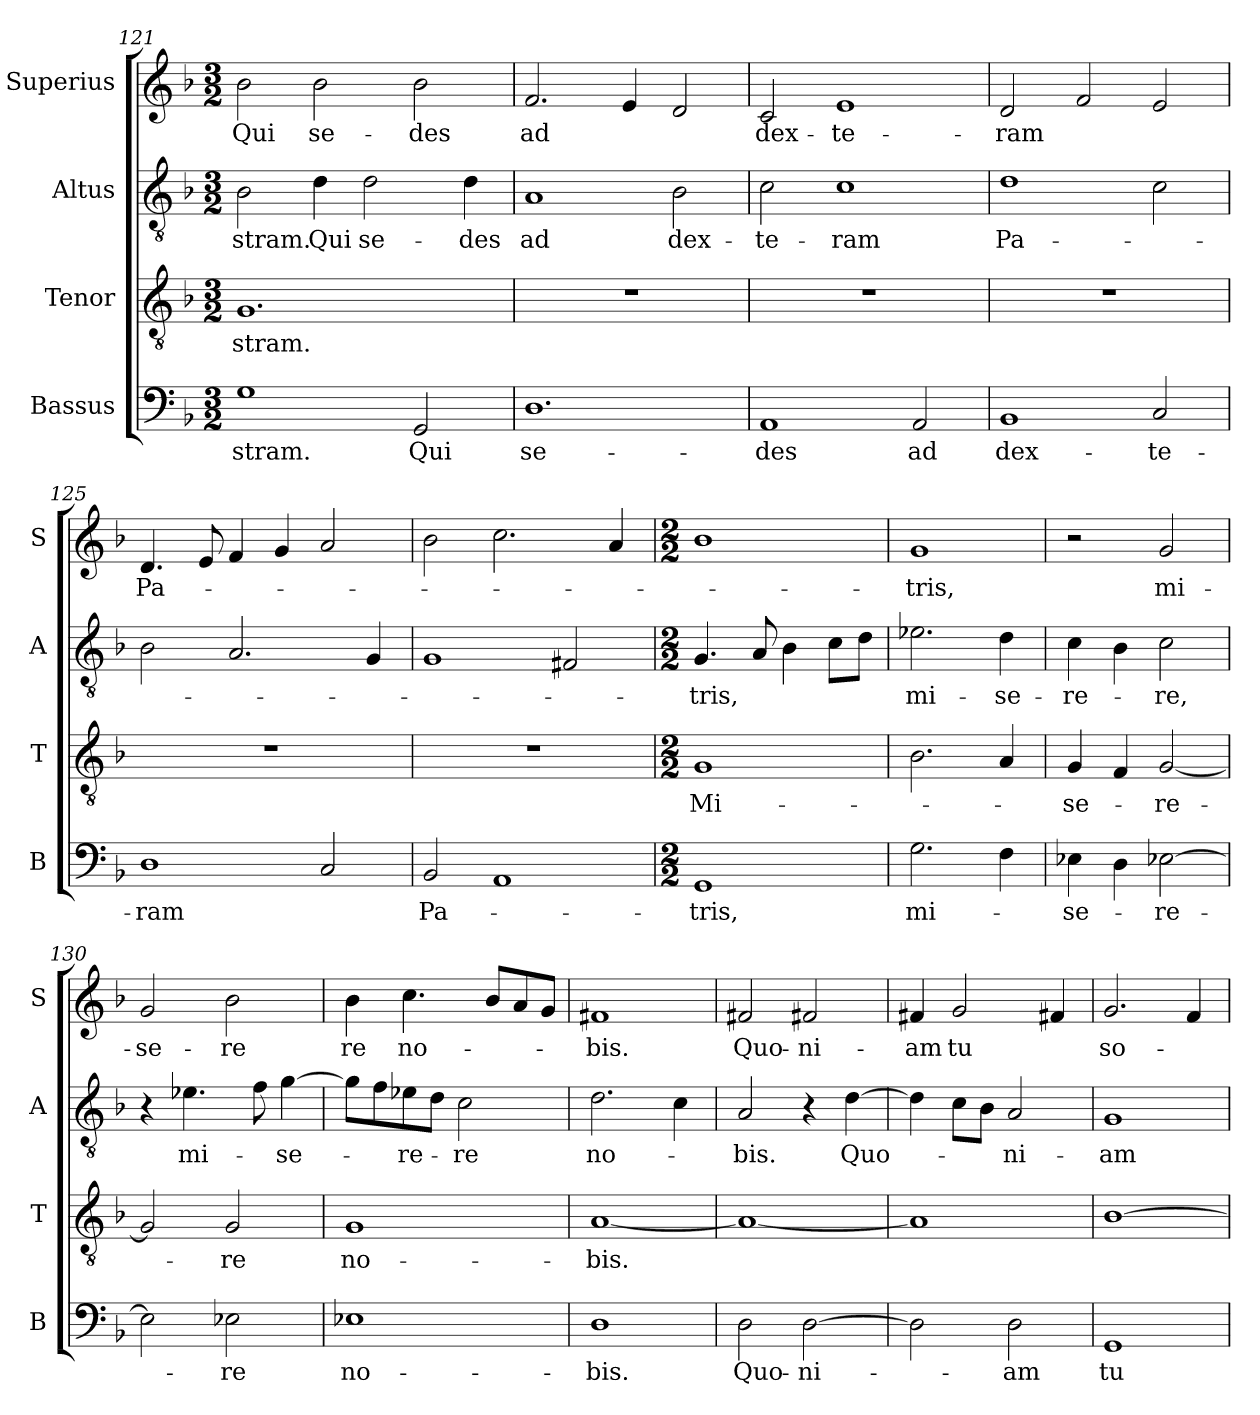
**kern	**text	**kern	**text	**kern	**text	**kern	**text
*part4	*part4	*part3	*part3	*part2	*part2	*part1	*part1
*staff4	*staff4	*staff3	*staff3	*staff2	*staff2	*staff1	*staff1
*I"Bassus	*	*I"Tenor	*	*I"Altus	*	*I"Superius	*
*I'B	*	*I'T	*	*I'A	*	*I'S	*
*clefF4	*	*clefGv2	*	*clefGv2	*	*clefG2	*
*k[b-]	*	*k[b-]	*	*k[b-]	*	*k[b-]	*
*M3/2	*	*M3/2	*	*M3/2	*	*M3/2	*
=121	=121	=121	=121	=121	=121	=121	=121
!	!	!	!LO:LY:i	!	!	!	!
1G	-stram.	1.G	-stram.	2B-	-stram.	2b-	Qui
.	.	.	.	4d	Qui	2b-	se-
.	.	.	.	2d	se-	.	.
2GG	Qui	.	.	.	.	2b-	-des
.	.	.	.	4d	-des	.	.
=122	=122	=122	=122	=122	=122	=122	=122
1.D	se-	1.r	.	1A	ad	2.f	ad
.	.	.	.	.	.	4e	.
.	.	.	.	2B-	dex-	2d	.
=123	=123	=123	=123	=123	=123	=123	=123
1AA	-des	1.r	.	2c	-te-	2c	dex-
.	.	.	.	1c	-ram	1e	-te-
!	!LO:LY:i	!	!	!	!	!	!
2AA	ad	.	.	.	.	.	.
=124	=124	=124	=124	=124	=124	=124	=124
!	!LO:LY:i	!	!	!	!	!	!
1BB-	dex-	1.r	.	1d	Pa-	2d	-ram
.	.	.	.	.	.	2f	.
!	!LO:LY:i	!	!	!	!	!	!
2C	-te-	.	.	2c	.	2e	.
=125	=125	=125	=125	=125	=125	=125	=125
!	!LO:LY:i	!	!	!	!	!	!
1D	-ram	1.r	.	2B-	.	4.d	Pa-
.	.	.	.	.	.	8e	.
.	.	.	.	2.A	.	4f	.
.	.	.	.	.	.	4g	.
2C	.	.	.	.	.	2a	.
.	.	.	.	4G	.	.	.
=126	=126	=126	=126	=126	=126	=126	=126
!	!LO:LY:i	!	!	!	!	!	!
2BB-	Pa-	1.r	.	1G	.	2b-	.
1AA	.	.	.	.	.	2.cc	.
.	.	.	.	2F#X	.	.	.
.	.	.	.	.	.	4a	.
=127	=127	=127	=127	=127	=127	=127	=127
*M2/2	*	*M2/2	*	*M2/2	*	*M2/2	*
!	!LO:LY:i	!	!LO:LY:i	!	!	!	!
1GG	-tris,	1G	Mi-	4.G	-tris,	1b-	.
.	.	.	.	8A	.	.	.
.	.	.	.	4B-	.	.	.
.	.	.	.	8cL	.	.	.
.	.	.	.	8dJ	.	.	.
=128	=128	=128	=128	=128	=128	=128	=128
2.G	mi-	2.B-	.	2.e-X	mi-	1g	-tris,
4F	.	4A	.	4d	-se-	.	.
=129	=129	=129	=129	=129	=129	=129	=129
!	!	!	!LO:LY:i	!	!	!	!
4E-X	-se-	4G	-se-	4c	-re-	2r	.
4D	.	4F	.	4B-	.	.	.
!	!	!	!LO:LY:i	!	!	!	!
[2E-X	-re-	[2G	-re-	2c	-re,	2g	mi-
=130	=130	=130	=130	=130	=130	=130	=130
2E-]	.	2G]	.	4r	.	2g	-se-
!	!	!	!	!	!LO:LY:i	!	!
.	.	.	.	4.e-X	mi-	.	.
!	!	!	!LO:LY:i	!	!	!	!
2E-X	-re	2G	-re	.	.	2b-	-re
.	.	.	.	8f	.	.	.
!	!	!	!	!	!LO:LY:i	!	!
.	.	.	.	[4g	-se-	.	.
=131	=131	=131	=131	=131	=131	=131	=131
!	!	!	!LO:LY:i	!	!	!	!
1E-X	no-	1G	no-	8gL]	.	4b-	re
.	.	.	.	8f	.	.	.
!	!	!	!	!	!LO:LY:i	!	!
.	.	.	.	8e-X	-re-	4.cc	no-
.	.	.	.	8dJ	.	.	.
!	!	!	!	!	!LO:LY:i	!	!
.	.	.	.	2c	-re	.	.
.	.	.	.	.	.	8b-L	.
.	.	.	.	.	.	8a	.
.	.	.	.	.	.	8gJ	.
=132	=132	=132	=132	=132	=132	=132	=132
!	!	!	!LO:LY:i	!	!	!	!
1D	-bis.	[1A	-bis.	2.d	no-	1f#X	-bis.
.	.	.	.	4c	.	.	.
=133	=133	=133	=133	=133	=133	=133	=133
2D	Quo-	1A_	.	2A	-bis.	2f#X	Quo-
[2D	-ni-	.	.	4r	.	2f#X	-ni-
.	.	.	.	[4d	Quo-	.	.
=134	=134	=134	=134	=134	=134	=134	=134
2D]	.	1A]	.	4d]	.	4f#X	-am
.	.	.	.	8cL	.	2g	tu
.	.	.	.	8B-J	.	.	.
2D	-am	.	.	2A	-ni-	.	.
.	.	.	.	.	.	4f#X	.
=135	=135	=135	=135	=135	=135	=135	=135
1GG	tu	[1B-	.	1G	-am	2.g	so-
.	.	.	.	.	.	4f	.
=	=	=	=	=	=	=	=
*-	*-	*-	*-	*-	*-	*-	*-
